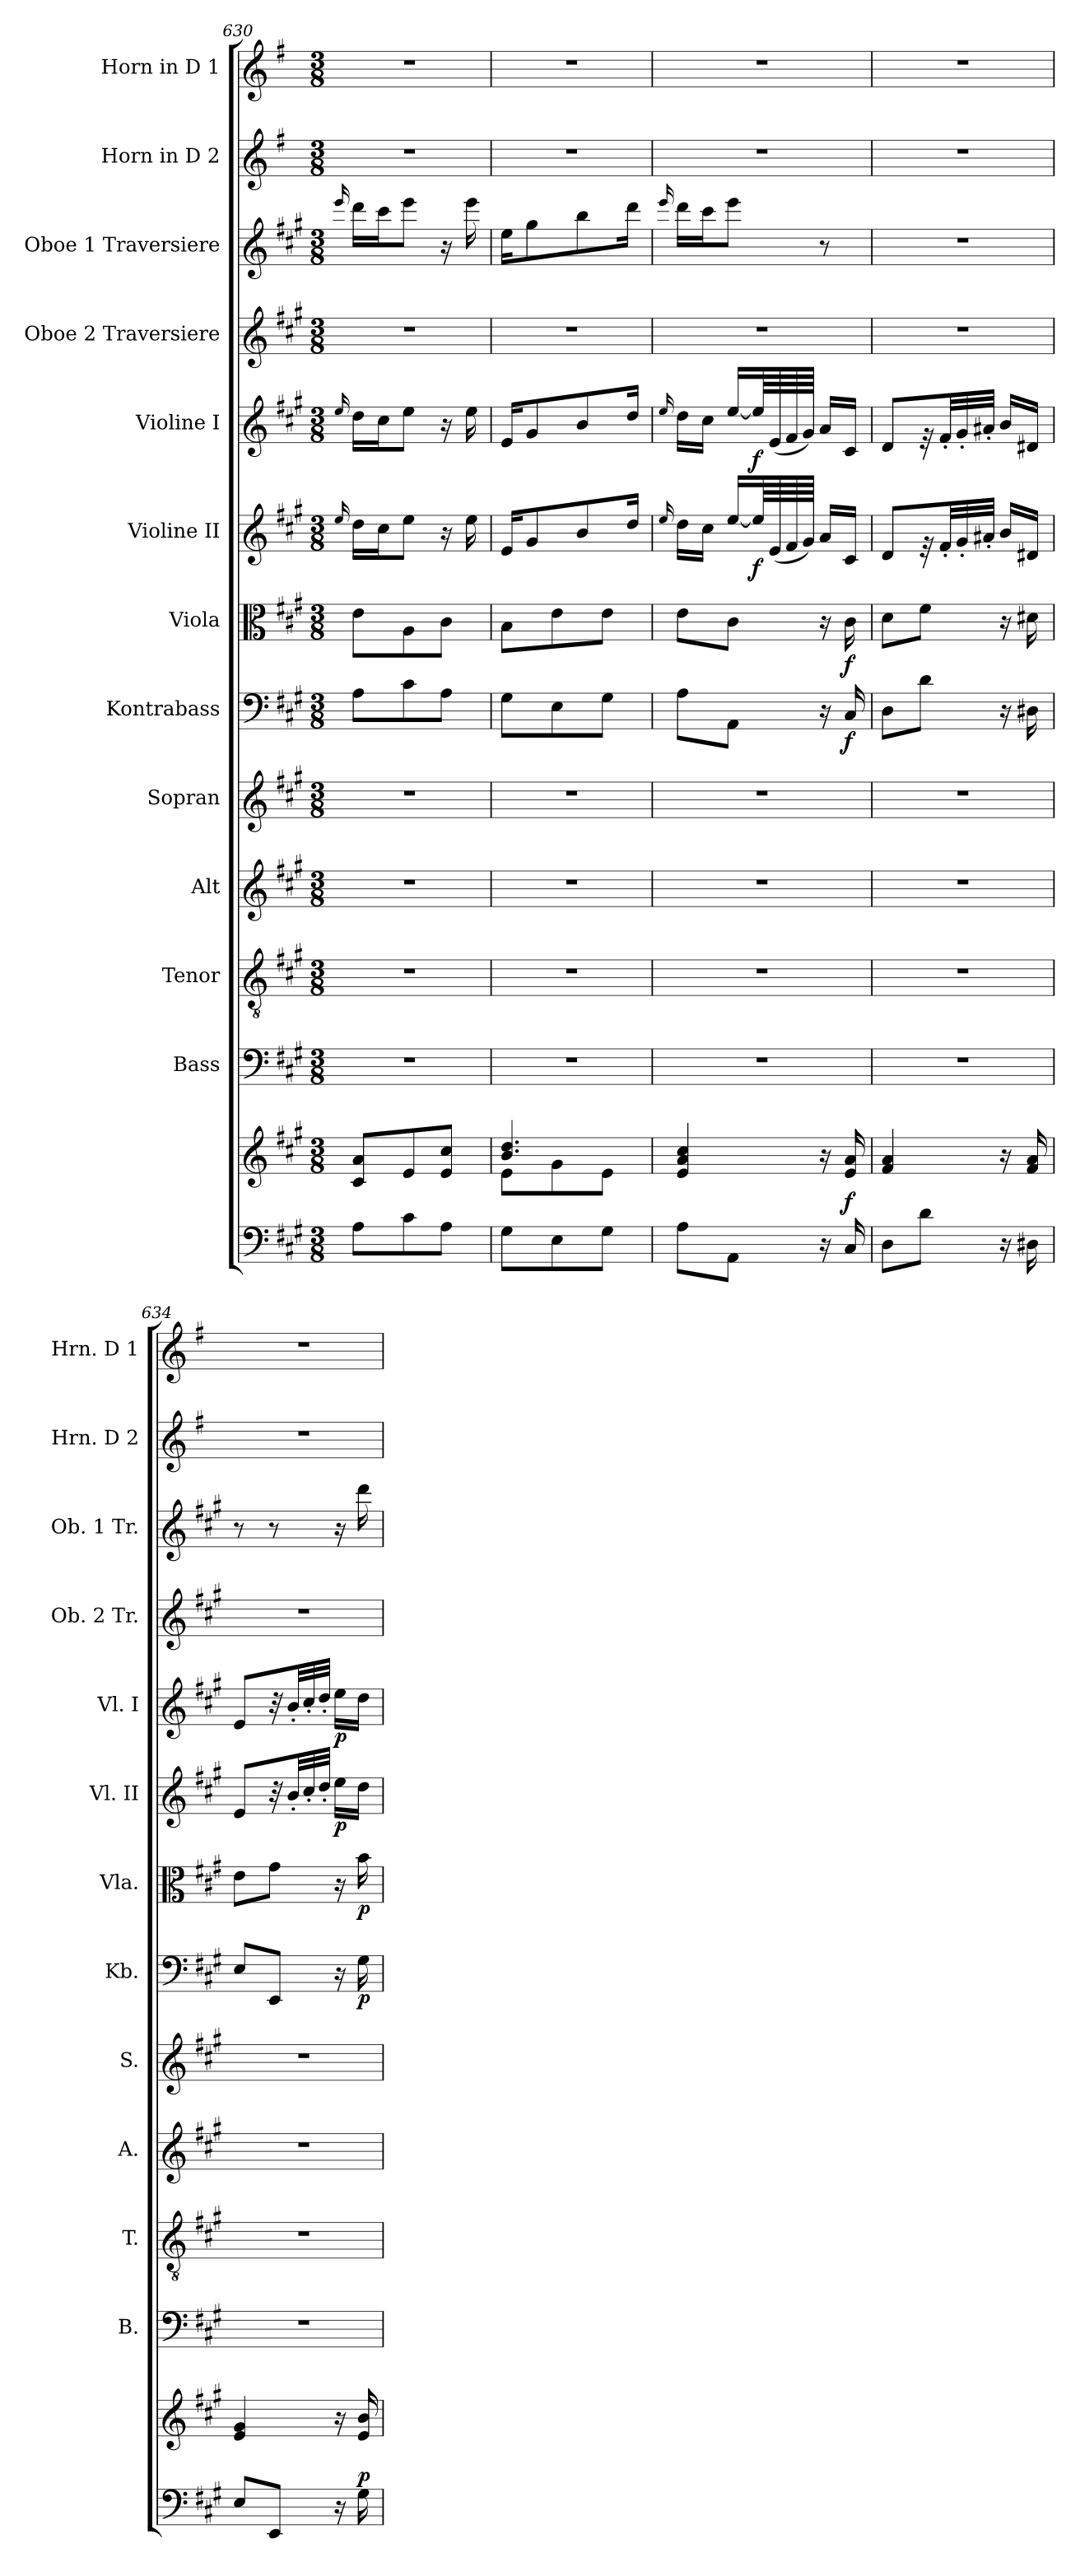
**kern	**kern	**dynam	**kern	**kern	**kern	**kern	**kern	**dynam	**kern	**dynam	**kern	**dynam	**kern	**dynam	**kern	**kern	**kern	**kern
*part13	*part13	*part13	*part12	*part11	*part10	*part9	*part8	*part8	*part7	*part7	*part6	*part6	*part5	*part5	*part4	*part3	*part2	*part1
*staff14	*staff13	*staff13/14	*staff12	*staff11	*staff10	*staff9	*staff8	*staff8	*staff7	*staff7	*staff6	*staff6	*staff5	*staff5	*staff4	*staff3	*staff2	*staff1
*	*	*	*I"Bass	*I"Tenor	*I"Alt	*I"Sopran	*I"Kontrabass	*	*I"Viola	*	*I"Violine II	*	*I"Violine I	*	*I"Oboe 2 Traversiere	*I"Oboe 1 Traversiere	*I"Horn in D 2	*I"Horn in D 1
*	*	*	*I'B.	*I'T.	*I'A.	*I'S.	*I'Kb.	*	*I'Vla.	*	*I'Vl. II	*	*I'Vl. I	*	*I'Ob. 2 Tr.	*I'Ob. 1 Tr.	*I'Hrn. D 2	*I'Hrn. D 1
*clefF4	*clefG2	*	*clefF4	*clefGv2	*clefG2	*clefG2	*clefF4	*	*clefC3	*	*clefG2	*	*clefG2	*	*clefG2	*clefG2	*clefG2	*clefG2
*	*	*	*	*	*	*	*ITrd7c12	*	*	*	*	*	*	*	*	*	*ITrd6c10	*ITrd6c10
*k[f#c#g#]	*k[f#c#g#]	*	*k[f#c#g#]	*k[f#c#g#]	*k[f#c#g#]	*k[f#c#g#]	*k[f#c#g#]	*	*k[f#c#g#]	*	*k[f#c#g#]	*	*k[f#c#g#]	*	*k[f#c#g#]	*k[f#c#g#]	*k[f#c#g#]	*k[f#c#g#]
*A:	*A:	*	*A:	*A:	*A:	*A:	*A:	*	*A:	*	*A:	*	*A:	*	*A:	*A:	*A:	*A:
*M3/8	*M3/8	*	*M3/8	*M3/8	*M3/8	*M3/8	*M3/8	*	*M3/8	*	*M3/8	*	*M3/8	*	*M3/8	*M3/8	*M3/8	*M3/8
=630	=630	=630	=630	=630	=630	=630	=630	=630	=630	=630	=630	=630	=630	=630	=630	=630	=630	=630
.	.	.	.	.	.	.	.	.	.	.	16qqee/	.	16qqee/	.	.	16qqeee/	.	.
8A\L	8c#/ 8a/L	.	4.r	4.r	4.r	4.r	8AA\L	.	8e\L	.	16dd\LL	.	16dd\LL	.	4.r	16ddd\LL	4.r	4.r
.	.	.	.	.	.	.	.	.	.	.	16cc#\J	.	16cc#\J	.	.	16ccc#\J	.	.
8c#\	8e/	.	.	.	.	.	8C#\	.	8A\	.	8ee\J	.	8ee\J	.	.	8eee\J	.	.
8A\J	8e/ 8cc#/J	.	.	.	.	.	8AA\J	.	8c#\J	.	16r	.	16r	.	.	16r	.	.
.	.	.	.	.	.	.	.	.	.	.	16ee\	.	16ee\	.	.	16eee\	.	.
=631	=631	=631	=631	=631	=631	=631	=631	=631	=631	=631	=631	=631	=631	=631	=631	=631	=631	=631
*	*^	*	*	*	*	*	*	*	*	*	*	*	*	*	*	*	*	*
8G#\L	4.b/ 4.dd/	8e\L	.	4.r	4.r	4.r	4.r	8GG#\L	.	8B\L	.	16e/KL	.	16e/KL	.	4.r	16ee\KL	4.r	4.r
.	.	.	.	.	.	.	.	.	.	.	.	8g#/	.	8g#/	.	.	8gg#\	.	.
8E\	.	8g#\	.	.	.	.	.	8EE\	.	8e\	.	.	.	.	.	.	.	.	.
.	.	.	.	.	.	.	.	.	.	.	.	8b/	.	8b/	.	.	8bb\	.	.
8G#\J	.	8e\J	.	.	.	.	.	8GG#\J	.	8e\J	.	.	.	.	.	.	.	.	.
.	.	.	.	.	.	.	.	.	.	.	.	16dd/Jk	.	16dd/Jk	.	.	16ddd\Jk	.	.
*	*v	*v	*	*	*	*	*	*	*	*	*	*	*	*	*	*	*	*	*
!!LO:PB:g=z
=632	=632	=632	=632	=632	=632	=632	=632	=632	=632	=632	=632	=632	=632	=632	=632	=632	=632	=632
.	.	.	.	.	.	.	.	.	.	.	16qqee/	.	16qqee/	.	.	16qqeee/	.	.
8A\L	4e/ 4a/ 4cc#/	.	4.r	4.r	4.r	4.r	8AA\L	.	8e\L	.	16dd\LL	.	16dd\LL	.	4.r	16ddd\LL	4.r	4.r
.	.	.	.	.	.	.	.	.	.	.	16cc#\JJ	.	16cc#\JJ	.	.	16ccc#\J	.	.
8AA\J	.	.	.	.	.	.	8AAA\J	.	8c#\J	.	[16ee/LL	.	[16ee/LL	.	.	8eee\J	.	.
!	!	!	!	!	!	!	!	!	!	!	!	!LO:DY:b	!	!LO:DY:b	!	!	!	!
.	.	.	.	.	.	.	.	.	.	.	64ee/LL]	f	64ee/LL]	f	.	.	.	.
.	.	.	.	.	.	.	.	.	.	.	(<64e/	.	(<64e/	.	.	.	.	.
.	.	.	.	.	.	.	.	.	.	.	64f#/	.	64f#/	.	.	.	.	.
.	.	.	.	.	.	.	.	.	.	.	64g#/JJJJ)	.	64g#/JJJJ)	.	.	.	.	.
16r	16r	.	.	.	.	.	16r	.	16r	.	16a/LL	.	16a/LL	.	.	8r	.	.
!	!	!LO:DY:a=2	!	!	!	!	!	!LO:DY:b	!	!LO:DY:b	!	!	!	!	!	!	!	!
16C#/	16e/ 16a/	f	.	.	.	.	16CC#/	f	16c#\	f	16c#/JJ	.	16c#/JJ	.	.	.	.	.
=633	=633	=633	=633	=633	=633	=633	=633	=633	=633	=633	=633	=633	=633	=633	=633	=633	=633	=633
8D\L	4f#/ 4a/	.	4.r	4.r	4.r	4.r	8DD\L	.	8d\L	.	8d/L	.	8d/L	.	4.r	4.r	4.r	4.r
8d\J	.	.	.	.	.	.	8D\J	.	8f#\J	.	32r	.	32r	.	.	.	.	.
.	.	.	.	.	.	.	.	.	.	.	32f#'</LL	.	32f#'</LL	.	.	.	.	.
.	.	.	.	.	.	.	.	.	.	.	32g#'</	.	32g#'</	.	.	.	.	.
.	.	.	.	.	.	.	.	.	.	.	32a#X'</JJJ	.	32a#X'</JJJ	.	.	.	.	.
16r	16r	.	.	.	.	.	16r	.	16r	.	16b/LL	.	16b/LL	.	.	.	.	.
16D#X\	16f#/ 16a/	.	.	.	.	.	16DD#X\	.	16d#X\	.	16d#X/JJ	.	16d#X/JJ	.	.	.	.	.
=634	=634	=634	=634	=634	=634	=634	=634	=634	=634	=634	=634	=634	=634	=634	=634	=634	=634	=634
8E/L	4e/ 4g#/	.	4.r	4.r	4.r	4.r	8EE/L	.	8e\L	.	8e/L	.	8e/L	.	4.r	8r	4.r	4.r
8EE/J	.	.	.	.	.	.	8EEE/J	.	8g#\J	.	32r	.	32r	.	.	8r	.	.
.	.	.	.	.	.	.	.	.	.	.	32b'</LL	.	32b'</LL	.	.	.	.	.
.	.	.	.	.	.	.	.	.	.	.	32cc#'</	.	32cc#'</	.	.	.	.	.
.	.	.	.	.	.	.	.	.	.	.	32dd'</JJJ	.	32dd'</JJJ	.	.	.	.	.
!	!	!	!	!	!	!	!	!	!	!	!	!LO:DY:b	!	!LO:DY:b	!	!	!	!
16r	16r	.	.	.	.	.	16r	.	16r	.	16ee\LL	p	16ee\LL	p	.	16r	.	.
!	!	!LO:DY:a=2	!	!	!	!	!	!LO:DY:b	!	!LO:DY:b	!	!	!	!	!	!	!	!
16G#\	16e/ 16b/	p	.	.	.	.	16GG#\	p	16b\	p	16dd\JJ	.	16dd\JJ	.	.	16ddd\	.	.
=	=	=	=	=	=	=	=	=	=	=	=	=	=	=	=	=	=	=
*-	*-	*-	*-	*-	*-	*-	*-	*-	*-	*-	*-	*-	*-	*-	*-	*-	*-	*-
